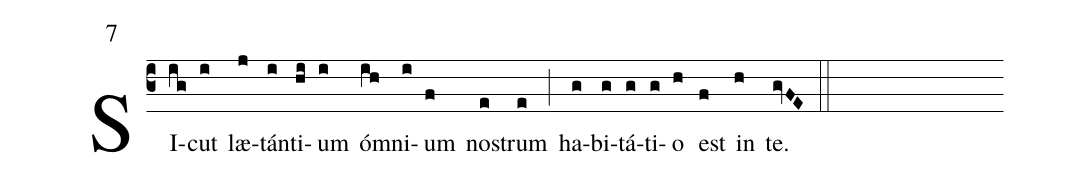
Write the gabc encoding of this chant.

mode: 7;
%%
(c3)
SI(ig)cut(i) læ(j)tán(i)ti(hi)um(i) óm(ih)ni(i)um(f) no(e)strum(e) (;)
ha(g)bi(g)tá(g)ti(g)o(h) est(f) in(h) te.(gvFE) (::)
